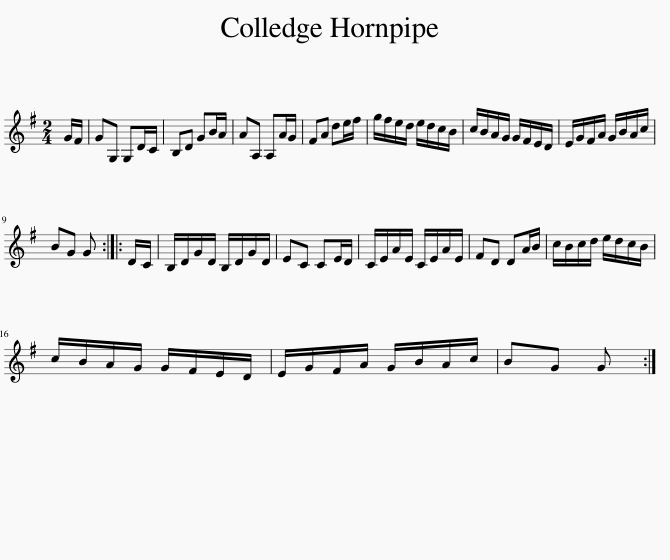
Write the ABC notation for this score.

X:1
L:1/8
M:2/4
I:linebreak $
K:G
V:1 treble
V:1
 G/F/ | GG, G,D/C/ | B,D GB/A/ | AA, A,A/G/ | FA de/f/ | %5
 g/f/e/d/ e/d/c/B/ | c/B/A/G/ G/F/E/D/ | E/G/F/A/ G/B/A/c/ |$ BG G :: D/C/ | %10
 B,/D/G/D/ B,/D/G/D/ | EC CE/D/ | C/E/A/E/ C/E/A/E/ | FD DA/B/ | c/B/c/d/ e/d/c/B/ |$ %15
 c/B/A/G/ G/F/E/D/ | E/G/F/A/ G/B/A/c/ | BG G :| %18
